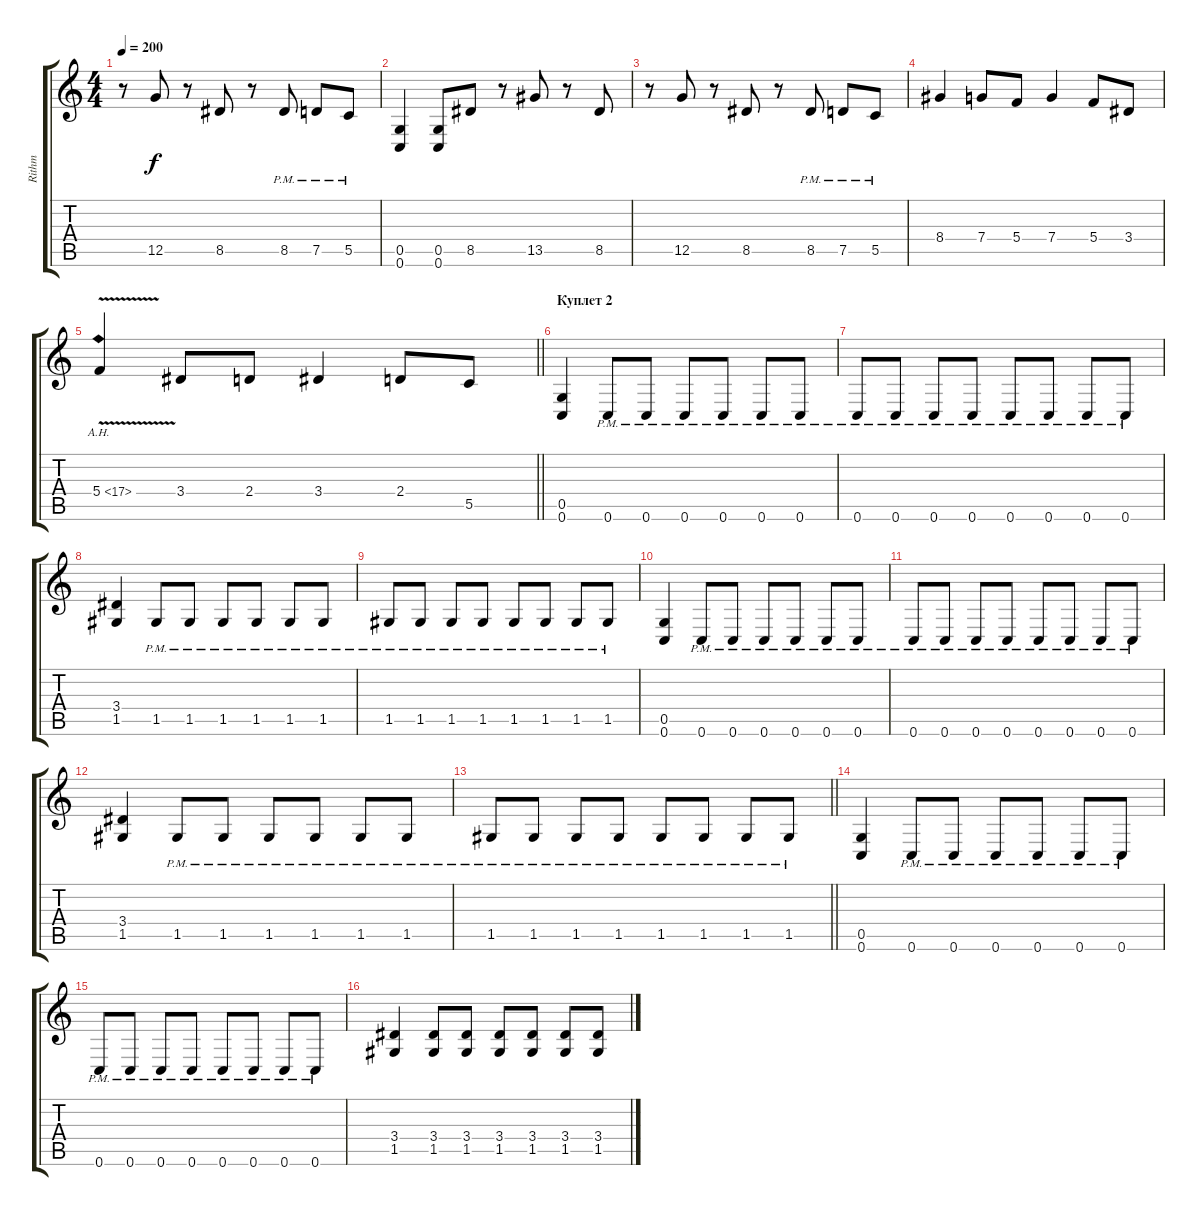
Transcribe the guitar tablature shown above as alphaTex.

\track ("Rithm" "Rithm") {instrument distortionguitar}
\staff {score tabs}
\tuning (D4 A3 F3 C3 G2 C2) {hide}
\ts (4 4)
\tempo 200
\clef g2
\ks c
r.8{dy f} 12.5.8 r.8 8.5.8 r.8 8.5{pm}.8 7.5{pm}.8 5.5{pm}.8 |
(0.5 0.6).4 (0.5 0.6).8 8.5.8 r.8 13.5.8 r.8 8.5.8 |
r.8 12.5.8 r.8 8.5.8 r.8 8.5{pm}.8 7.5{pm}.8 5.5{pm}.8 |
8.4.4 7.4.8 5.4.8 7.4.4 5.4.8 3.4.8 |
\barLineRight lightlight
5.4{ah 12 v}.4 3.4.8 2.4.8 3.4.4 2.4.8 5.5.8 |
\section ("" "Куплет 2")
(0.5 0.6).4 0.6{pm}.8 0.6{pm}.8 0.6{pm}.8 0.6{pm}.8 0.6{pm}.8 0.6{pm}.8 |
0.6{pm}.8 0.6{pm}.8 0.6{pm}.8 0.6{pm}.8 0.6{pm}.8 0.6{pm}.8 0.6{pm}.8 0.6{pm}.8 |
(3.4 1.5).4 1.5{pm}.8 1.5{pm}.8 1.5{pm}.8 1.5{pm}.8 1.5{pm}.8 1.5{pm}.8 |
1.5{pm}.8 1.5{pm}.8 1.5{pm}.8 1.5{pm}.8 1.5{pm}.8 1.5{pm}.8 1.5{pm}.8 1.5{pm}.8 |
(0.5 0.6).4 0.6{pm}.8 0.6{pm}.8 0.6{pm}.8 0.6{pm}.8 0.6{pm}.8 0.6{pm}.8 |
0.6{pm}.8 0.6{pm}.8 0.6{pm}.8 0.6{pm}.8 0.6{pm}.8 0.6{pm}.8 0.6{pm}.8 0.6{pm}.8 |
(3.4 1.5).4 1.5{pm}.8 1.5{pm}.8 1.5{pm}.8 1.5{pm}.8 1.5{pm}.8 1.5{pm}.8 |
\barLineRight lightlight
1.5{pm}.8 1.5{pm}.8 1.5{pm}.8 1.5{pm}.8 1.5{pm}.8 1.5{pm}.8 1.5{pm}.8 1.5{pm}.8 |
(0.5 0.6).4 0.6{pm}.8 0.6{pm}.8 0.6{pm}.8 0.6{pm}.8 0.6{pm}.8 0.6{pm}.8 |
0.6{pm}.8 0.6{pm}.8 0.6{pm}.8 0.6{pm}.8 0.6{pm}.8 0.6{pm}.8 0.6{pm}.8 0.6{pm}.8 |
(3.4 1.5).4 (3.4 1.5).8 (3.4 1.5).8 (3.4 1.5).8 (3.4 1.5).8 (3.4 1.5).8 (3.4 1.5).8
